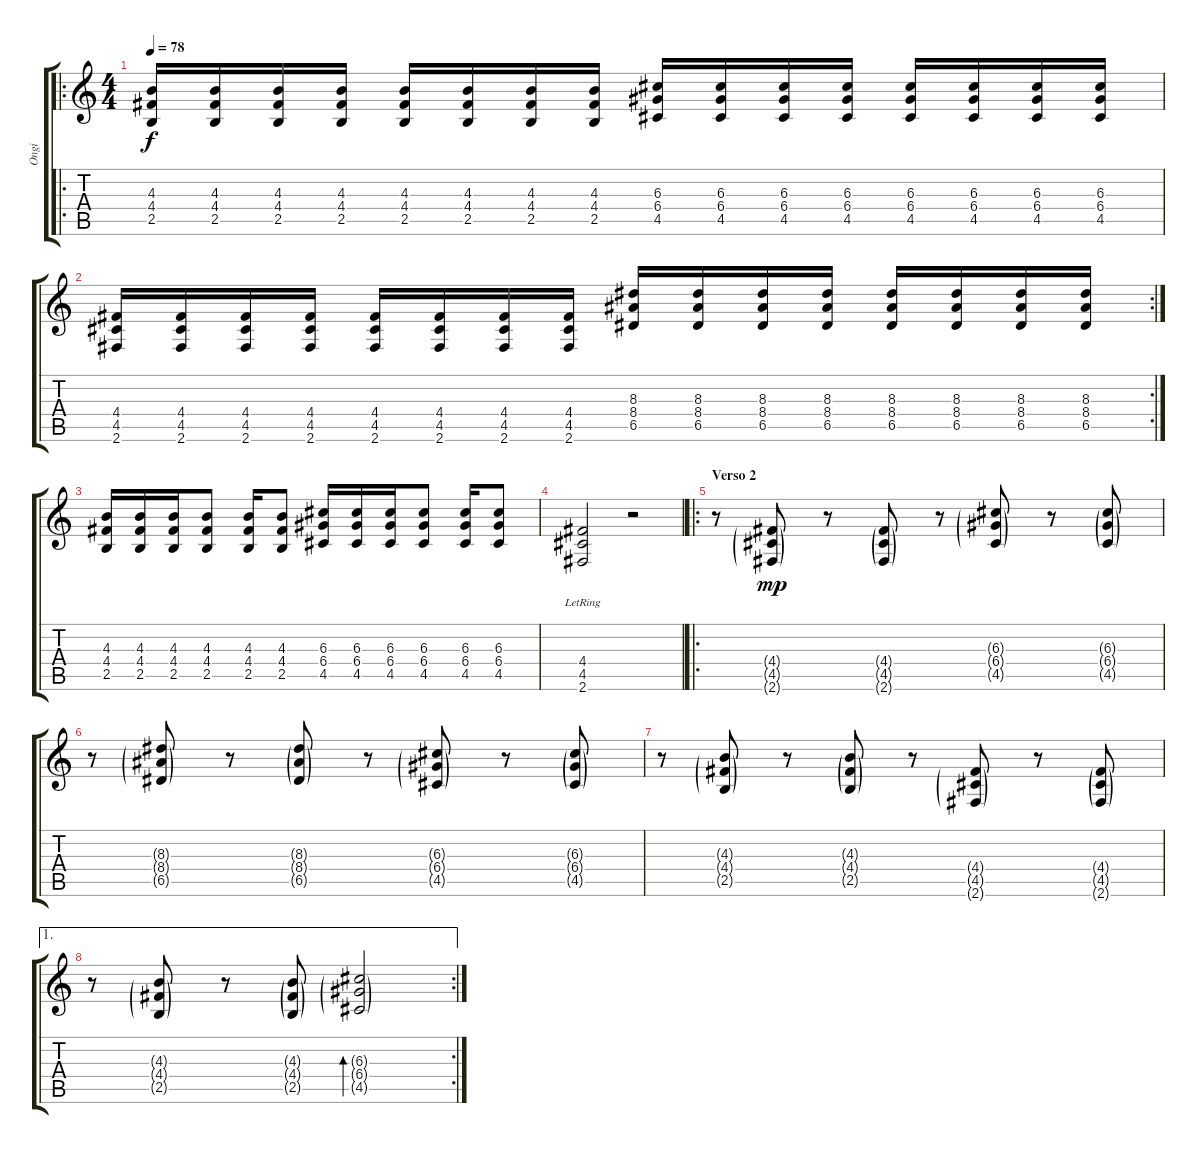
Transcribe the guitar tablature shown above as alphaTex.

\track ("Ongi" "Ongi") {instrument distortionguitar}
\staff {score tabs}
\tuning (E4 B3 G3 D3 A2 E2) {hide}
\ro
\ts (4 4)
\tempo 78
\clef g2
\ks c
(4.3 4.4 2.5).16{dy f} (4.3 4.4 2.5).16 (4.3 4.4 2.5).16 (4.3 4.4 2.5).16 (4.3 4.4 2.5).16 (4.3 4.4 2.5).16 (4.3 4.4 2.5).16 (4.3 4.4 2.5).16 (6.3 6.4 4.5).16 (6.3 6.4 4.5).16 (6.3 6.4 4.5).16 (6.3 6.4 4.5).16 (6.3 6.4 4.5).16 (6.3 6.4 4.5).16 (6.3 6.4 4.5).16 (6.3 6.4 4.5).16 |
\rc 2
(4.4 4.5 2.6).16 (4.4 4.5 2.6).16 (4.4 4.5 2.6).16 (4.4 4.5 2.6).16 (4.4 4.5 2.6).16 (4.4 4.5 2.6).16 (4.4 4.5 2.6).16 (4.4 4.5 2.6).16 (8.3 8.4 6.5).16 (8.3 8.4 6.5).16 (8.3 8.4 6.5).16 (8.3 8.4 6.5).16 (8.3 8.4 6.5).16 (8.3 8.4 6.5).16 (8.3 8.4 6.5).16 (8.3 8.4 6.5).16 |
(4.3 4.4 2.5).16 (4.3 4.4 2.5).16 (4.3 4.4 2.5).16 (4.3 4.4 2.5).8 (4.3 4.4 2.5).16 (4.3 4.4 2.5).8 (6.3 6.4 4.5).16 (6.3 6.4 4.5).16 (6.3 6.4 4.5).16 (6.3 6.4 4.5).8 (6.3 6.4 4.5).16 (6.3 6.4 4.5).8 |
(4.4{lr} 4.5{lr} 2.6{lr}).2 r.2 |
\ro
\section ("" "Verso 2")
r.8{volume 13 instrument electricguitarmuted} (4.4{g} 4.5{g} 2.6{g}).8{dy mp} r.8 (4.4{g} 4.5{g} 2.6{g}).8 r.8 (6.3{g} 6.4{g} 4.5{g}).8 r.8 (6.3{g} 6.4{g} 4.5{g}).8 |
r.8 (8.3{g} 8.4{g} 6.5{g}).8 r.8 (8.3{g} 8.4{g} 6.5{g}).8 r.8 (6.3{g} 6.4{g} 4.5{g}).8 r.8 (6.3{g} 6.4{g} 4.5{g}).8 |
r.8 (4.3{g} 4.4{g} 2.5{g}).8 r.8 (4.3{g} 4.4{g} 2.5{g}).8 r.8 (4.4{g} 4.5{g} 2.6{g}).8 r.8 (4.4{g} 4.5{g} 2.6{g}).8 |
\ae 1
\rc 2
r.8 (4.3{g} 4.4{g} 2.5{g}).8 r.8 (4.3{g} 4.4{g} 2.5{g}).8 (6.3{g} 6.4{g} 4.5{g}).2{bd 120}
